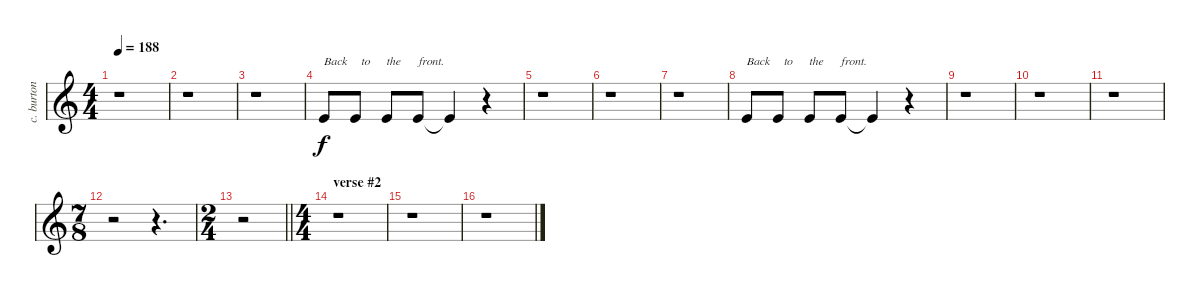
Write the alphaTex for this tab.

\track ("c. burton - bckg. vocals" "c. burton ") {instrument tenorsax}
\staff {score}
\tuning (E4 B3 G3 D3 A2 E2) {hide}
\ts (4 4)
\tempo 188
\clef g2
\ks c
r.1{dy f} |
r.1 |
r.1 |
0.1.8{txt "Back"} 0.1.8{txt "  to "} 0.1.8{txt "the"} 0.1.8{txt "front."} 0.1{t}.4 r.4 |
r.1 |
r.1 |
r.1 |
0.1.8{txt "Back"} 0.1.8{txt "  to "} 0.1.8{txt "the"} 0.1.8{txt "front."} 0.1{t}.4 r.4 |
r.1 |
r.1 |
r.1 |
\ts (7 8)
r.2 r.4{d} |
\ts (2 4)
\barLineRight lightlight
r.2 |
\ts (4 4)
\section ("" "verse #2")
r.1 |
r.1 |
r.1
